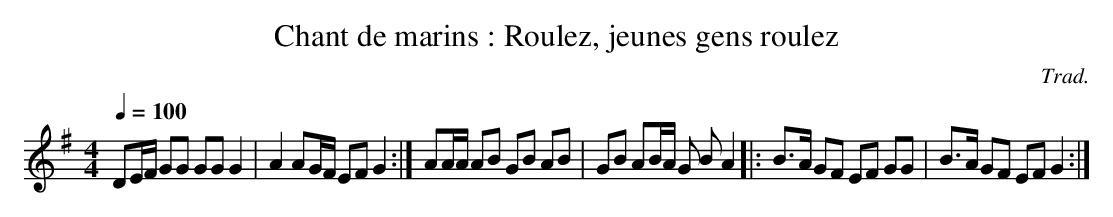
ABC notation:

X:1
T:Chant de marins : Roulez, jeunes gens roulez
E:12
C:Trad.
Q:1/4=100
M:4/4
L:1/8
K:G
DE/F/ GG GG G2|A2 AG/F/ EF G2 :| \
AA/A/ AB GB AB | GB AB/A/ G B A2 |:\
B>A GF EF GG | B>A GF EF G2 :|
